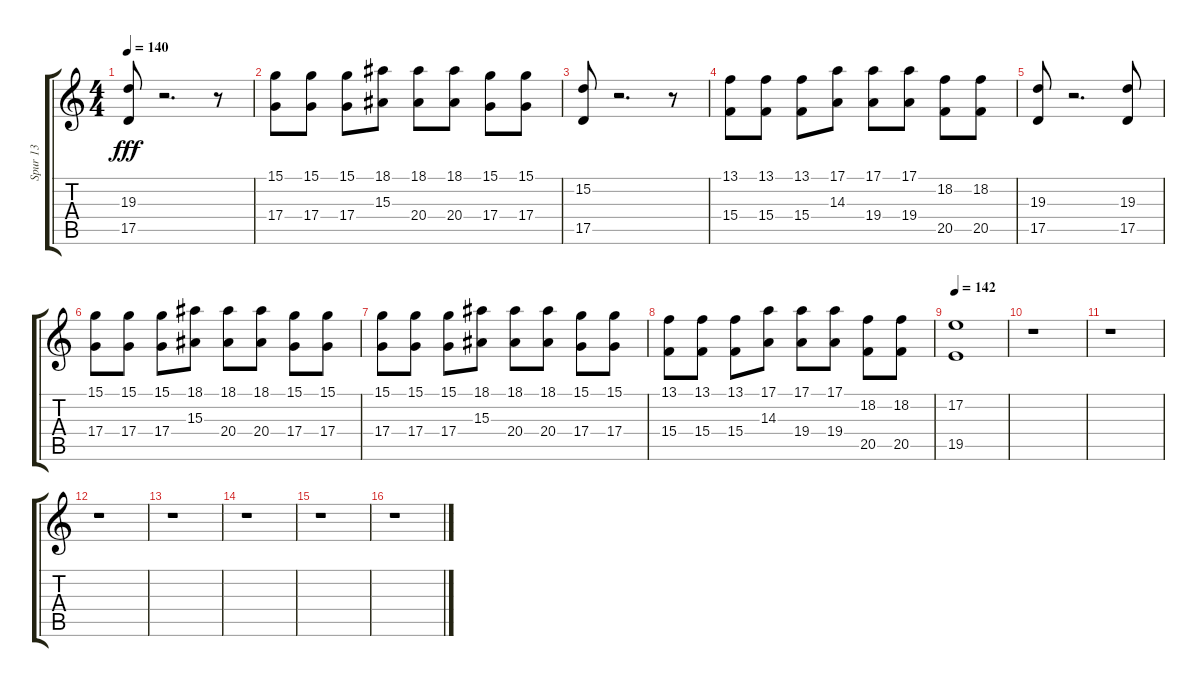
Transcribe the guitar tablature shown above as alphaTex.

\track ("Spur 13" "Spur 13") {instrument stringensemble2}
\staff {score tabs}
\tuning (E4 B3 G3 D3 A2 E2) {hide}
\ts (4 4)
\tempo 140
\clef g2
\ks c
(19.3 17.5).8{dy fff} r.2{d} r.8 |
(15.1 17.4).8 (15.1 17.4).8 (15.1 17.4).8 (18.1 15.3).8 (18.1 20.4).8 (18.1 20.4).8 (15.1 17.4).8 (15.1 17.4).8 |
(15.2 17.5).8 r.2{d} r.8 |
(13.1 15.4).8 (13.1 15.4).8 (13.1 15.4).8 (17.1 14.3).8 (17.1 19.4).8 (17.1 19.4).8 (18.2 20.5).8 (18.2 20.5).8 |
(19.3 17.5).8 r.2{d} (19.3 17.5).8 |
(15.1 17.4).8 (15.1 17.4).8 (15.1 17.4).8 (18.1 15.3).8 (18.1 20.4).8 (18.1 20.4).8 (15.1 17.4).8 (15.1 17.4).8 |
(15.1 17.4).8 (15.1 17.4).8 (15.1 17.4).8 (18.1 15.3).8 (18.1 20.4).8 (18.1 20.4).8 (15.1 17.4).8 (15.1 17.4).8 |
(13.1 15.4).8 (13.1 15.4).8 (13.1 15.4).8 (17.1 14.3).8 (17.1 19.4).8 (17.1 19.4).8 (18.2 20.5).8 (18.2 20.5).8 |
\tempo 142
(17.2 19.5).1 |
r.1 |
r.1 |
r.1 |
r.1 |
r.1 |
r.1 |
r.1
